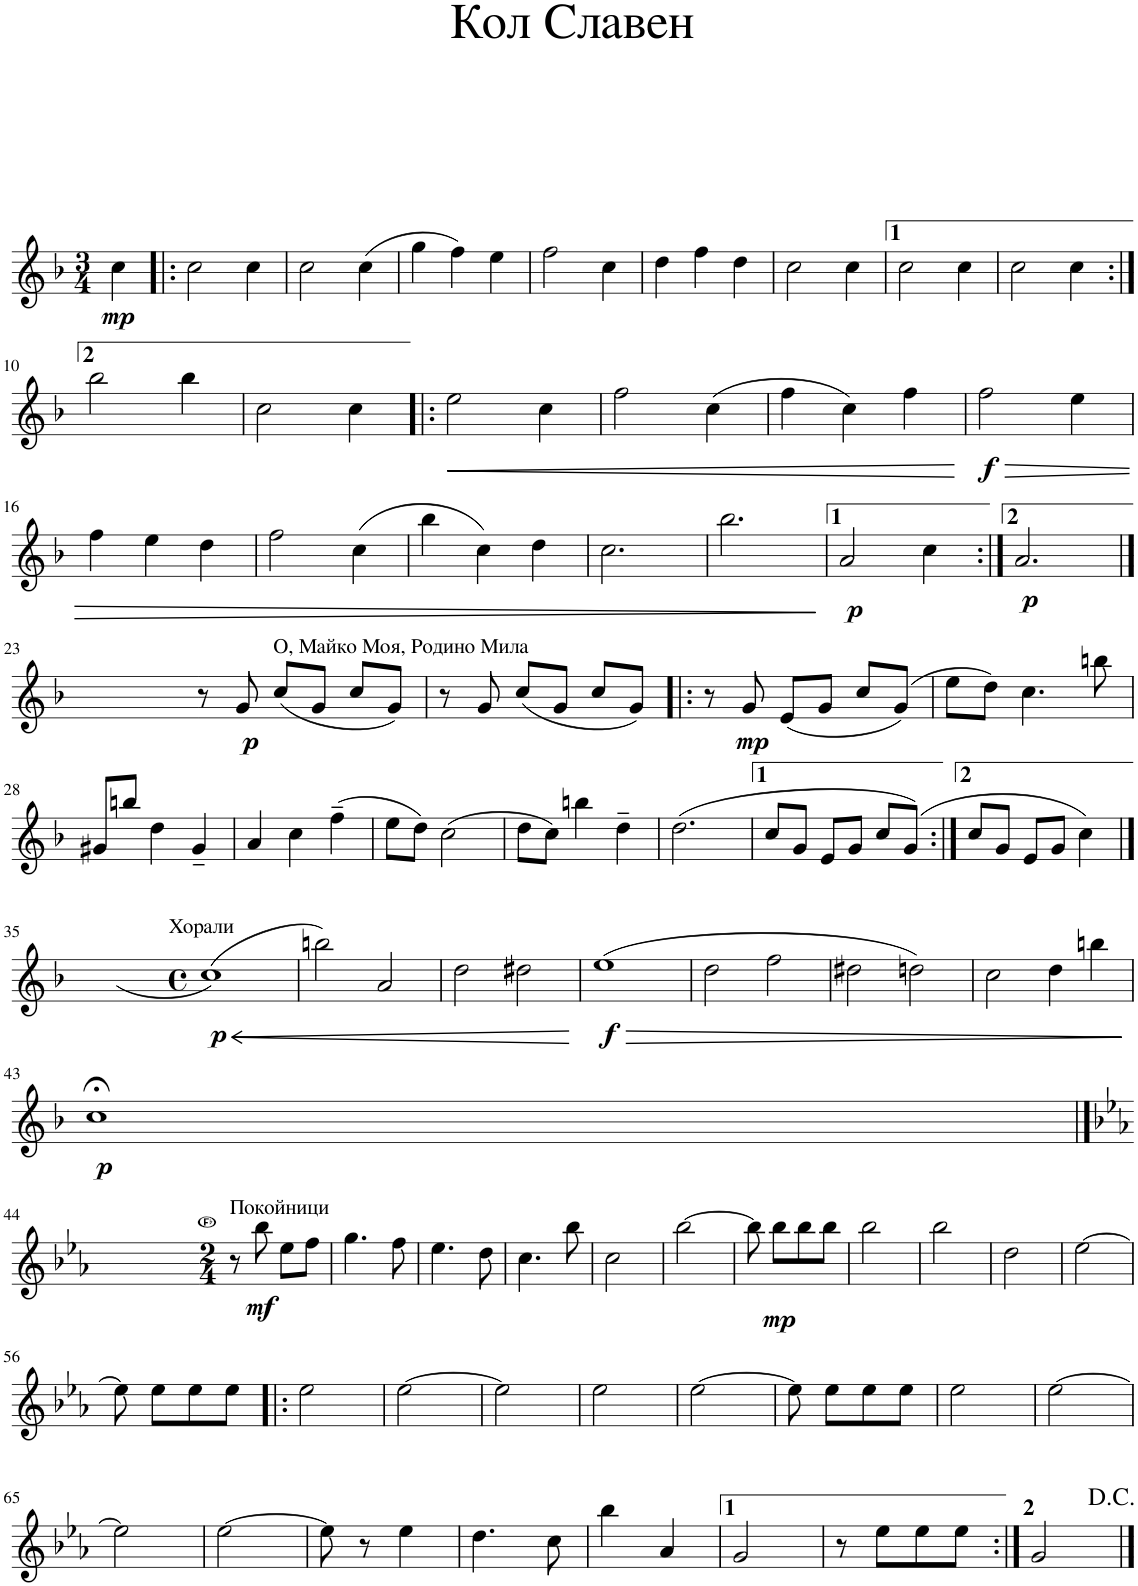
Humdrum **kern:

**kern	**dynam
*part1	*part1
*staff1	*staff1
*I"Tenor Saxophone	*
*I'Ten. Sax.	*
*clefG2	*
*Trd1c2	*
*k[b-]	*
*M3/4	*
=1	=1
!	!LO:DY:b
4cc\	mp
=2!|:	=2!|:
2cc\	.
4cc\	.
=3	=3
2cc\	.
(4cc\	.
=4	=4
4gg\	.
4ff\)	.
4ee\	.
=5	=5
2ff\	.
4cc\	.
=6	=6
4dd\	.
4ff\	.
4dd\	.
=7	=7
2cc\	.
4cc\	.
=8	=8
2cc\	.
4cc\	.
=9	=9
2cc\	.
4cc\	.
!!LO:LB:g=z
=10:|!	=10:|!
2bb-\	.
4bb-\	.
=11	=11
2cc\	.
4cc\	.
=12!|:	=12!|:
!	!LO:HP:b
2ee\	<
4cc\	.
=13	=13
2ff\	.
(4cc\	.
=14	=14
4ff\	.
4cc\)	.
4ff\	.
.	[
=15	=15
!	!LO:HP:b
!	!LO:DY:n=1:b
2ff\	> f
4ee\	.
!!LO:LB:g=z
=16	=16
4ff\	.
4ee\	.
4dd\	.
=17	=17
2ff\	.
(4cc\	.
=18	=18
4bb-\	.
4cc\)	.
4dd\	.
=19	=19
2.cc\	.
=20	=20
2.bb-\	.
.	]
=21	=21
!	!LO:DY:b
2a/	p
4cc\	.
=22:|!	=22:|!
!	!LO:DY:b
2.a/	p
!!LO:LB:g=z
==23	==23
2.ryy	.
=24-	=24-
8r	.
!	!LO:DY:b
8g/	p
!LO:TX:a:t=О, Майко Моя, Родино Мила	!
(8cc/L	.
8g/J	.
8cc/L	.
8g/J)	.
=25	=25
8r	.
8g/	.
(8cc/L	.
8g/J	.
8cc/L	.
8g/J)	.
=26!|:	=26!|:
8r	.
!	!LO:DY:b
8g/	mp
(8e/L	.
8g/J	.
8cc/L	.
(8g/J)	.
=27	=27
8ee\L	.
8dd\J)	.
4.cc\	.
(8bbn\	.
!!LO:LB:g=z
=28	=28
8g#X/L	.
8bbn/J	.
4dd\	.
4g#~/)	.
=29	=29
4a/	.
4cc\	.
(4ff~\	.
=30	=30
8ee\L	.
8dd\J)	.
(2cc\	.
=31	=31
8dd\L	.
8cc\J)	.
4bbn\	.
4dd~\	.
=32	=32
(2.dd\	.
=33	=33
8cc/L	.
8g/J	.
8e/L	.
8g/J	.
8cc/L	.
(8g/J)	.
=34:|!	=34:|!
8cc/L	.
8g/J	.
8e/L	.
8g/J	.
4cc\)	.
!!LO:LB:g=z
==35	==35
(2.ryy	.
!LO:TX:a:t=Хорали	!
=36-	=36-
*M4/4	*
*met(c)	*
!	!LO:HP:b
!	!LO:DY:n=1:b
(1cc)	< p
=37	=37
!	!LO:HP:b
2bbn\)	<
2a/	.
=38	=38
2dd\	.
2dd#X\	.
.	[
=39	=39
!	!LO:DY:b
(1ee	f
=40	=40
2dd\	.
2ff\	.
=41	=41
2dd#X\	.
2ddn\)	.
=42	=42
2cc\	.
4dd\	.
4bbn\	.
.	[
!!LO:LB:g=z
=43	=43
!	!LO:DY:b
1cc;<	p
!!LO:LB:g=z
==44	==44
*k[b-e-a-]	*
1ryy	.
=45-	=45-
*M2/4	*
!LO:TX:a:t=Покойници	!
8r	.
!	!LO:DY:b
8bb-\	mf
8ee-\L	.
8ff\J	.
=46	=46
4.gg\	.
8ff\	.
=47	=47
4.ee-\	.
8dd\	.
=48	=48
4.cc\	.
8bb-\	.
=49	=49
2cc\	.
=50	=50
[2bb-\	.
=51	=51
8bb-\]	.
!	!LO:DY:b
8bb-\L	mp
8bb-\	.
8bb-\J	.
=52	=52
2bb-\	.
=53	=53
2bb-\	.
=54	=54
2dd\	.
=55	=55
[2ee-\	.
!!LO:LB:g=z
=56	=56
8ee-\]	.
8ee-\L	.
8ee-\	.
8ee-\J	.
=57!|:	=57!|:
2ee-\	.
=58	=58
[2ee-\	.
=59	=59
2ee-\]	.
=60	=60
2ee-\	.
=61	=61
[2ee-\	.
=62	=62
8ee-\]	.
8ee-\L	.
8ee-\	.
8ee-\J	.
=63	=63
2ee-\	.
=64	=64
[2ee-\	.
!!LO:LB:g=z
=65	=65
2ee-\]	.
=66	=66
[2ee-\	.
=67	=67
8ee-\]	.
8r	.
4ee-\	.
=68	=68
4.dd\	.
8cc\	.
=69	=69
4bb-\	.
4a-/	.
=70	=70
2g/	.
=71	=71
8r	.
8ee-\L	.
8ee-\	.
8ee-\J	.
=72:|!	=72:|!
2g/	.
==	==
*-	*-
